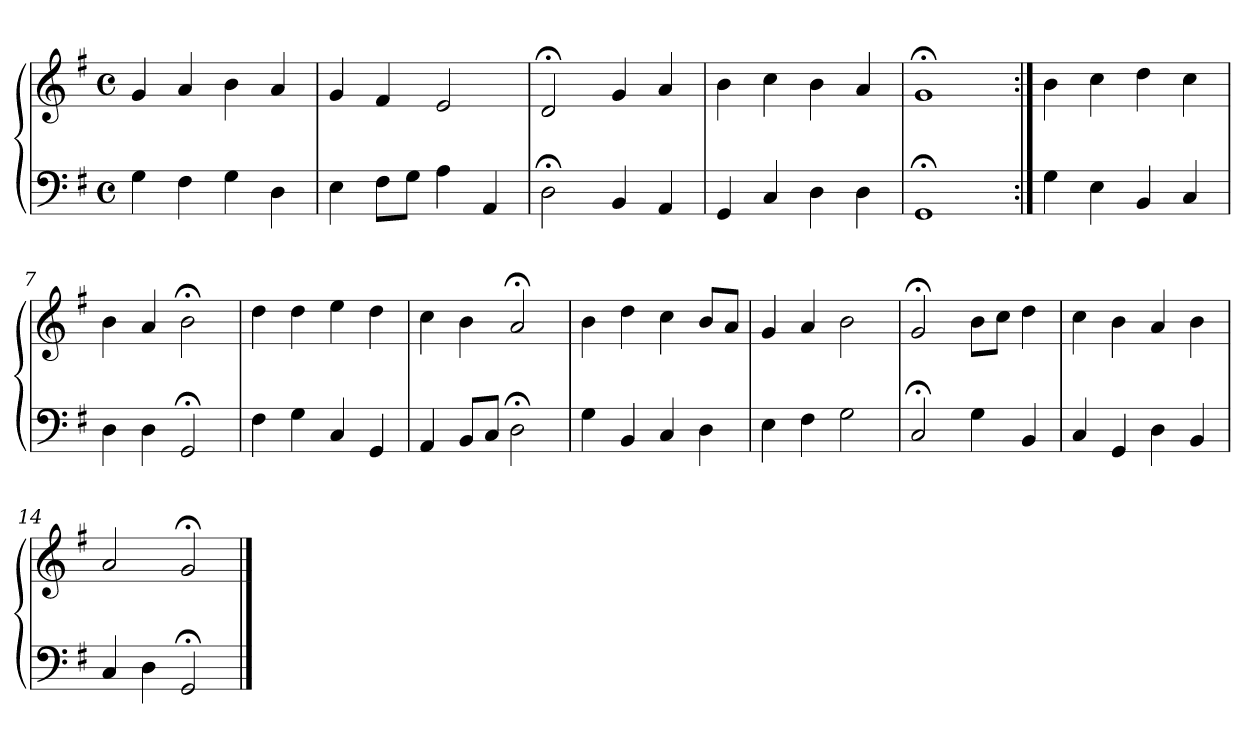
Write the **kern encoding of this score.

**kern	**kern
*part1	*part1
*staff2	*staff1
*clefF4	*clefG2
*k[f#]	*k[f#]
*M4/4	*M4/4
*met(c)	*met(c)
=1	=1
4G	4g
4F#	4a
4G	4b
4D	4a
=2	=2
4E	4g
8F#L	4f#
8GJ	.
4A	2e
4AA	.
=3	=3
2D;<	2d;<
4BB	4g
4AA	4a
=4	=4
4GG	4b
4C	4cc
4D	4b
4D	4a
=5	=5
1GG;<	1g;<
=6:|!	=6:|!
4G	4b
4E	4cc
4BB	4dd
4C	4cc
=7	=7
4D	4b
4D	4a
2GG;<	2b;<
!!LO:LB:g=z
=8	=8
4F#	4dd
4G	4dd
4C	4ee
4GG	4dd
=9	=9
4AA	4cc
8BBL	4b
8CJ	.
2D;<	2a;<
=10	=10
4G	4b
4BB	4dd
4C	4cc
4D	8bL
.	8aJ
=11	=11
4E	4g
4F#	4a
2G	2b
=12	=12
2C;<	2g;<
4G	8bL
.	8ccJ
4BB	4dd
=13	=13
4C	4cc
4GG	4b
4D	4a
4BB	4b
=14	=14
4C	2a
4D	.
2GG;<	2g;<
==	==
*-	*-
